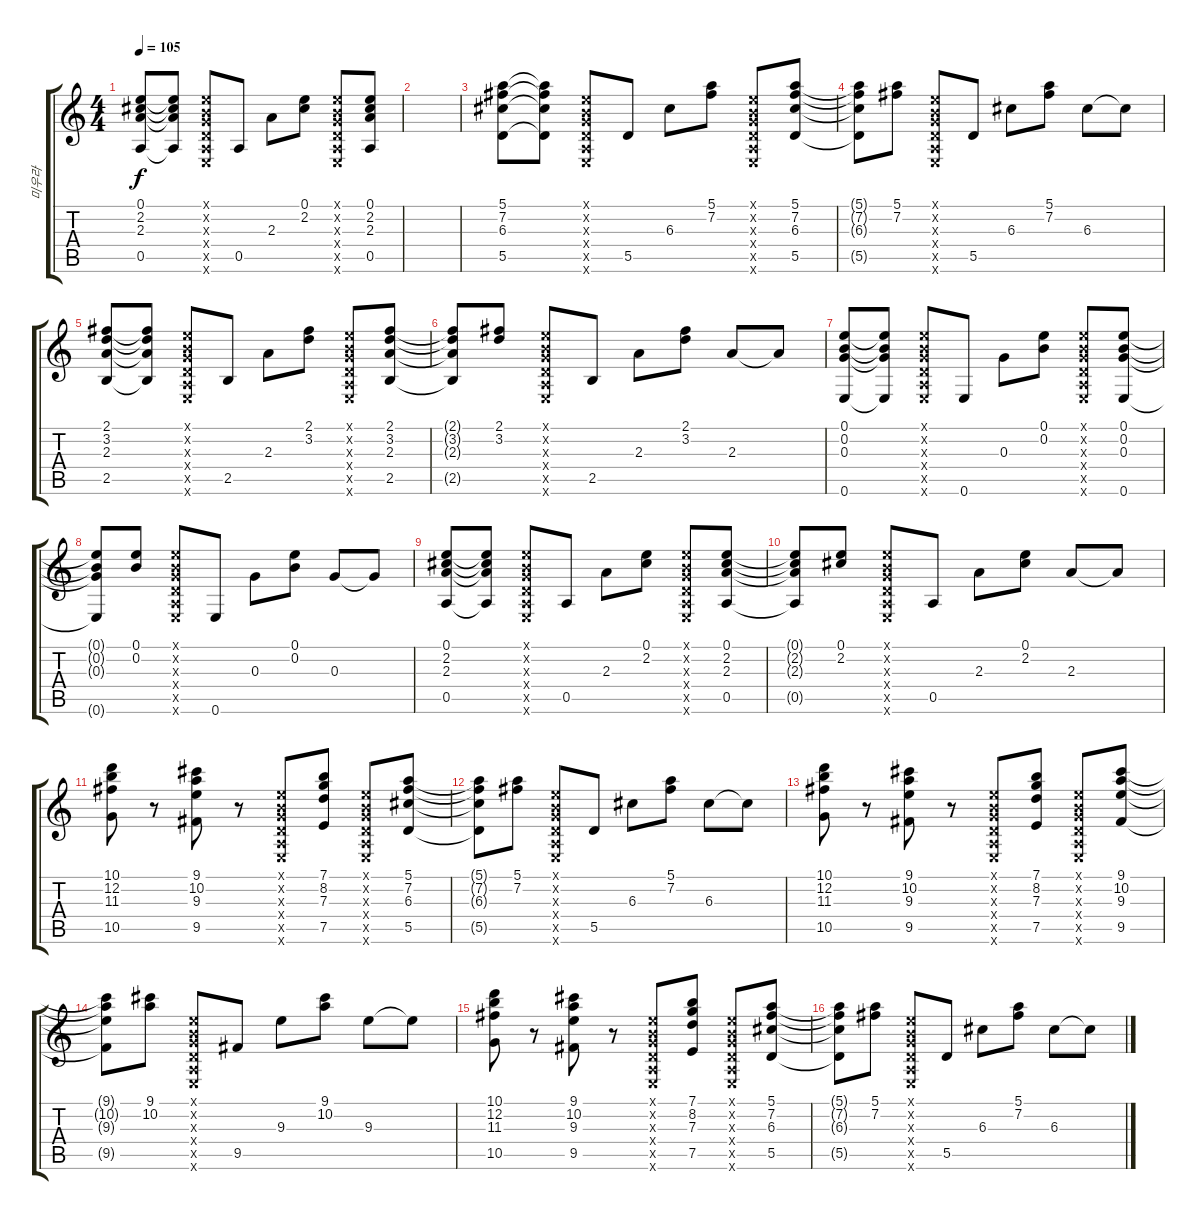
\track ("미우라" "미우라") {instrument acousticguitarsteel}
\staff {score tabs}
\tuning (E4 B3 G3 D3 A2 E2) {hide}
\ts (4 4)
\tempo 105
\clef g2
\ks c
(0.1 2.2 2.3 0.5).8{dy f} (0.1{t} 2.2{t} 2.3{t} 0.5{t}).8 (0.1{x} 0.2{x} 0.3{x} 0.4{x} 0.5{x} 0.6{x}).8 0.5.8 2.3.8 (0.1 2.2).8 (0.1{x} 0.2{x} 0.3{x} 0.4{x} 0.5{x} 0.6{x}).8 (0.1 2.2 2.3 0.5).8 |
|
(5.1 7.2 6.3 5.5).8 (5.1{t} 7.2{t} 6.3{t} 5.5{t}).8 (0.1{x} 0.2{x} 0.3{x} 0.4{x} 0.5{x} 0.6{x}).8 5.5.8 6.3.8 (5.1 7.2).8 (0.1{x} 0.2{x} 0.3{x} 0.4{x} 0.5{x} 0.6{x}).8 (5.1 7.2 6.3 5.5).8 |
(5.1{t} 7.2{t} 6.3{t} 5.5{t}).8 (5.1 7.2).8 (0.1{x} 0.2{x} 0.3{x} 0.4{x} 0.5{x} 0.6{x}).8 5.5.8 6.3.8 (5.1 7.2).8 6.3.8 6.3{t}.8 |
(2.1 3.2 2.3 2.5).8 (2.1{t} 3.2{t} 2.3{t} 2.5{t}).8 (0.1{x} 0.2{x} 0.3{x} 0.4{x} 0.5{x} 0.6{x}).8 2.5.8 2.3.8 (2.1 3.2).8 (0.1{x} 0.2{x} 0.3{x} 0.4{x} 0.5{x} 0.6{x}).8 (2.1 3.2 2.3 2.5).8 |
(2.1{t} 3.2{t} 2.3{t} 2.5{t}).8 (2.1 3.2).8 (0.1{x} 0.2{x} 0.3{x} 0.4{x} 0.5{x} 0.6{x}).8 2.5.8 2.3.8 (2.1 3.2).8 2.3.8 2.3{t}.8 |
(0.1 0.2 0.3 0.6).8 (0.1{t} 0.2{t} 0.3{t} 0.6{t}).8 (0.1{x} 0.2{x} 0.3{x} 0.4{x} 0.5{x} 0.6{x}).8 0.6.8 0.3.8 (0.1 0.2).8 (0.1{x} 0.2{x} 0.3{x} 0.4{x} 0.5{x} 0.6{x}).8 (0.1 0.2 0.3 0.6).8 |
(0.1{t} 0.2{t} 0.3{t} 0.6{t}).8 (0.1 0.2).8 (0.1{x} 0.2{x} 0.3{x} 0.4{x} 0.5{x} 0.6{x}).8 0.6.8 0.3.8 (0.1 0.2).8 0.3.8 0.3{t}.8 |
(0.1 2.2 2.3 0.5).8 (0.1{t} 2.2{t} 2.3{t} 0.5{t}).8 (0.1{x} 0.2{x} 0.3{x} 0.4{x} 0.5{x} 0.6{x}).8 0.5.8 2.3.8 (0.1 2.2).8 (0.1{x} 0.2{x} 0.3{x} 0.4{x} 0.5{x} 0.6{x}).8 (0.1 2.2 2.3 0.5).8 |
(0.1{t} 2.2{t} 2.3{t} 0.5{t}).8 (0.1 2.2).8 (0.1{x} 0.2{x} 0.3{x} 0.4{x} 0.5{x} 0.6{x}).8 0.5.8 2.3.8 (0.1 2.2).8 2.3.8 2.3{t}.8 |
(10.1 12.2 11.3 10.5).8 r.8 (9.1 10.2 9.3 9.5).8 r.8 (0.1{x} 0.2{x} 0.3{x} 0.4{x} 0.5{x} 0.6{x}).8 (7.1 8.2 7.3 7.5).8 (0.1{x} 0.2{x} 0.3{x} 0.4{x} 0.5{x} 0.6{x}).8 (5.1 7.2 6.3 5.5).8 |
(5.1{t} 7.2{t} 6.3{t} 5.5{t}).8 (5.1 7.2).8 (0.1{x} 0.2{x} 0.3{x} 0.4{x} 0.5{x} 0.6{x}).8 5.5.8 6.3.8 (5.1 7.2).8 6.3.8 6.3{t}.8 |
(10.1 12.2 11.3 10.5).8 r.8 (9.1 10.2 9.3 9.5).8 r.8 (0.1{x} 0.2{x} 0.3{x} 0.4{x} 0.5{x} 0.6{x}).8 (7.1 8.2 7.3 7.5).8 (0.1{x} 0.2{x} 0.3{x} 0.4{x} 0.5{x} 0.6{x}).8 (9.1 10.2 9.3 9.5).8 |
(9.1{t} 10.2{t} 9.3{t} 9.5{t}).8 (9.1 10.2).8 (0.1{x} 0.2{x} 0.3{x} 0.4{x} 0.5{x} 0.6{x}).8 9.5.8 9.3.8 (9.1 10.2).8 9.3.8 9.3{t}.8 |
(10.1 12.2 11.3 10.5).8 r.8 (9.1 10.2 9.3 9.5).8 r.8 (0.1{x} 0.2{x} 0.3{x} 0.4{x} 0.5{x} 0.6{x}).8 (7.1 8.2 7.3 7.5).8 (0.1{x} 0.2{x} 0.3{x} 0.4{x} 0.5{x} 0.6{x}).8 (5.1 7.2 6.3 5.5).8 |
(5.1{t} 7.2{t} 6.3{t} 5.5{t}).8 (5.1 7.2).8 (0.1{x} 0.2{x} 0.3{x} 0.4{x} 0.5{x} 0.6{x}).8 5.5.8 6.3.8 (5.1 7.2).8 6.3.8 6.3{t}.8
